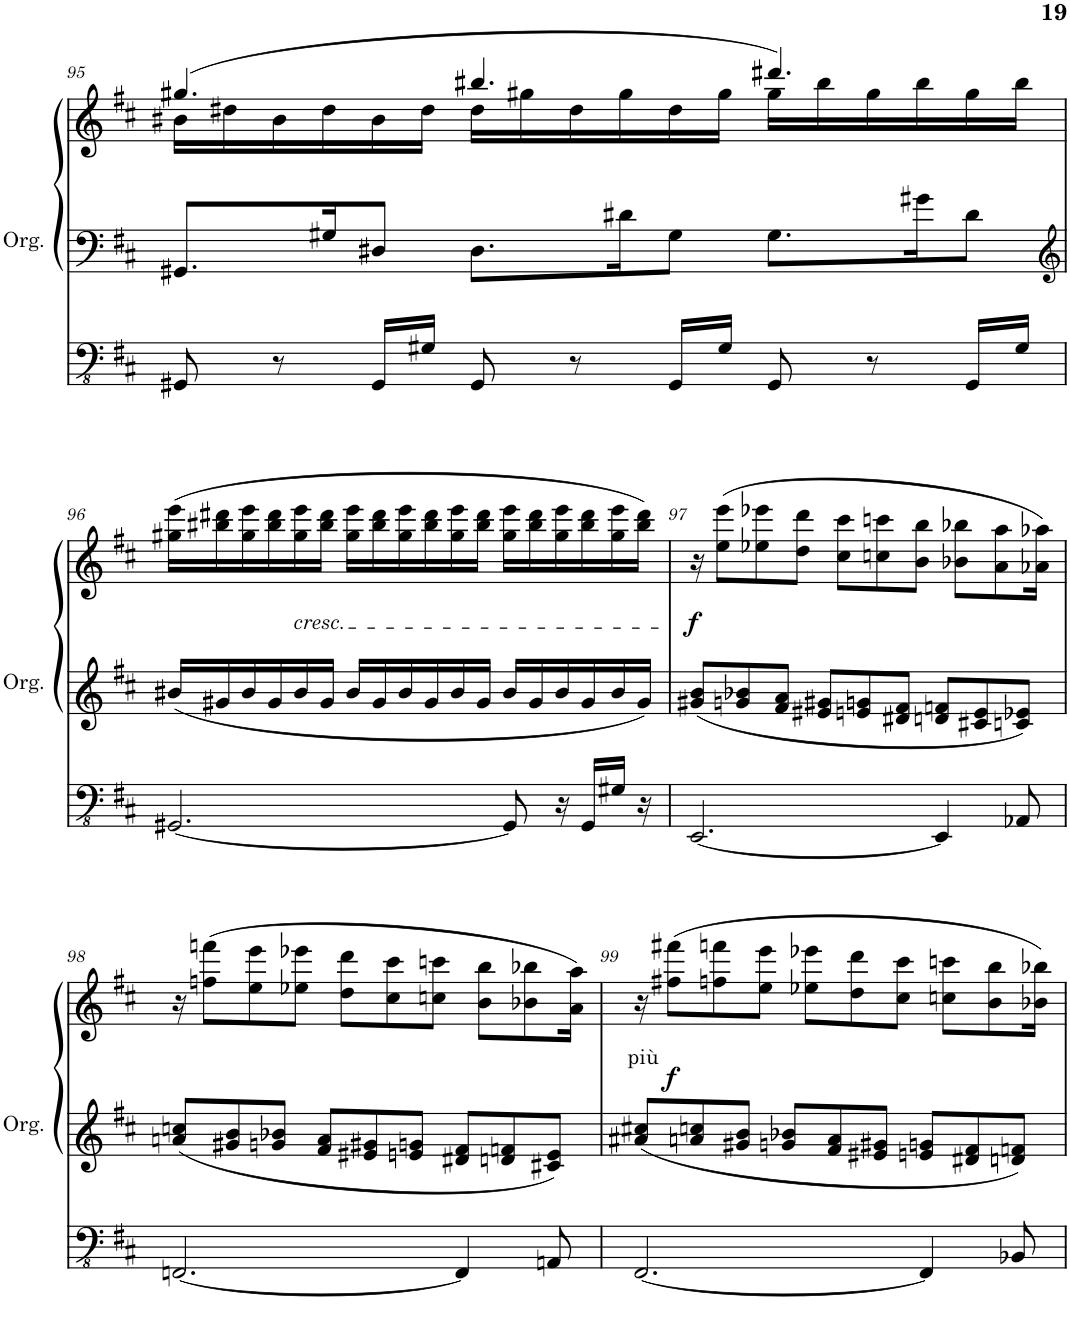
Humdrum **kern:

**kern	**kern	**kern	**dynam
*part1	*part1	*part1	*part1
*staff3	*staff2	*staff1	*staff1/2/3
*I"Orgue à tuyaux	*	*	*
*I'Org.	*	*	*
!!LO:PB:g=z
*clefFv4	*clefF4	*clefG2	*
*k[f#c#]	*k[f#c#]	*k[f#c#]	*
*M9/8	*M9/8	*M9/8	*
=95	=95	=95	=95
*	*	*^	*
8GGG#X/	8.GG#X/L	(4.gg#X/	16b#X\LL	.
.	.	.	16dd#X\	.
8r	.	.	16b#\	.
.	16G#X/K	.	16dd#\	.
16GGG#/LL	8D#X/J	.	16b#\	.
16GG#X/JJ	.	.	16dd#\JJ	.
8GGG#/	8.D#\L	4.bb#X/	16dd#\LL	.
.	.	.	16gg#X\	.
8r	.	.	16dd#\	.
.	16d#X\K	.	16gg#\	.
16GGG#/LL	8G#\J	.	16dd#\	.
16GG#/JJ	.	.	16gg#\JJ	.
8GGG#/	8.G#\L	4.ddd#X/)	16gg#\LL	.
.	.	.	16bb#\	.
8r	.	.	16gg#\	.
.	16g#X\K	.	16bb#\	.
16GGG#/LL	8d#\J	.	16gg#\	.
16GG#/JJ	.	.	16bb#\JJ	.
*	*	*v	*v	*
!!LO:LB:g=z
=96	=96	=96	=96
*	*clefG2	*	*
[2.GGG#X/	16b#X/LL	(16gg#X\ 16eee\LL	.
.	16g#X/	16bb#X\ 16ddd#X\	.
.	16b#/	16gg#\ 16eee\	.
.	16g#/	16bb#\ 16ddd#\	.
!	!	!LO:TX:b:i:t=cresc.	!
.	16b#/	16gg#\ 16eee\	.
.	16g#/JJ	16bb#\ 16ddd#\JJ	.
.	16b#/LL	16gg#\ 16eee\LL	.
.	16g#/	16bb#\ 16ddd#\	.
.	16b#/	16gg#\ 16eee\	.
.	16g#/	16bb#\ 16ddd#\	.
.	16b#/	16gg#\ 16eee\	.
.	16g#/JJ	16bb#\ 16ddd#\JJ	.
8GGG#/]	16b#/LL	16gg#\ 16eee\LL	.
.	16g#/	16bb#\ 16ddd#\	.
16r	16b#/	16gg#\ 16eee\	.
16GGG#/LL	16g#/	16bb#\ 16ddd#\	.
16GG#X/JJ	16b#/	16gg#\ 16eee\	.
16r	16g#/JJ	16bb#\ 16ddd#\JJ)	.
=97	=97	=97	=97
!	!	!	!LO:DY:b
[2.EEE/	8g#X/ 8b/L	16r	f
.	.	(8ee\ 8eee\L	.
.	8gn/ 8b-X/	.	.
.	.	8ee-X\ 8eee-X\	.
.	8f#/ 8a/J	.	.
.	.	8dd\ 8ddd\J	.
.	8e#X/ 8g#X/L	.	.
.	.	8cc#\ 8ccc#\L	.
.	8en/ 8gn/	.	.
.	.	8ccn\ 8cccn\	.
.	8d#X/ 8f#/J	.	.
.	.	8b\ 8bb\J	.
4EEE/]	8dn/ 8fn/L	.	.
.	.	8b-X\ 8bb-X\L	.
.	8c#X/ 8e/	.	.
.	.	8a\ 8aa\	.
8AAA-X/	8cn/ 8e-X/J	.	.
.	.	16a-X\ 16aa-X\Jk)	.
!!LO:LB:g=z
=98	=98	=98	=98
[2.FFFn/	8an/ 8ccn/L	16r	.
.	.	(8ffn\ 8fffn\L	.
.	8g#X/ 8b/	.	.
.	.	8ee\ 8eee\	.
.	8gn/ 8b-X/J	.	.
.	.	8ee-X\ 8eee-X\J	.
.	8f#/ 8a/L	.	.
.	.	8dd\ 8ddd\L	.
.	8e#X/ 8g#X/	.	.
.	.	8cc#\ 8ccc#\	.
.	8en/ 8gn/J	.	.
.	.	8ccn\ 8cccn\J	.
4FFF/]	8d#X/ 8f#/L	.	.
.	.	8b\ 8bb\L	.
.	8dn/ 8fn/	.	.
.	.	8b-X\ 8bb-X\	.
8AAAn/	8c#X/ 8e/J	.	.
.	.	16a\ 16aa\Jk)	.
=99	=99	=99	=99
!	!LO:TX:a:t=più	!	!
!	!	!	!LO:DY:a=2
[2.FFF#/	8a#X/ 8cc#X/L	16r	f
.	.	(8ff#X\ 8fff#X\L	.
.	8an/ 8ccn/	.	.
.	.	8ffn\ 8fffn\	.
.	8g#X/ 8b/J	.	.
.	.	8ee\ 8eee\J	.
.	8gn/ 8b-X/L	.	.
.	.	8ee-X\ 8eee-X\L	.
.	8f#/ 8a/	.	.
.	.	8dd\ 8ddd\	.
.	8e#X/ 8g#X/J	.	.
.	.	8cc#\ 8ccc#\J	.
4FFF#/]	8en/ 8gn/L	.	.
.	.	8ccn\ 8cccn\L	.
.	8d#X/ 8f#/	.	.
.	.	8b\ 8bb\	.
8BBB-X/	8dn/ 8fn/J	.	.
.	.	16b-X\ 16bb-X\Jk)	.
=	=	=	=
*-	*-	*-	*-
